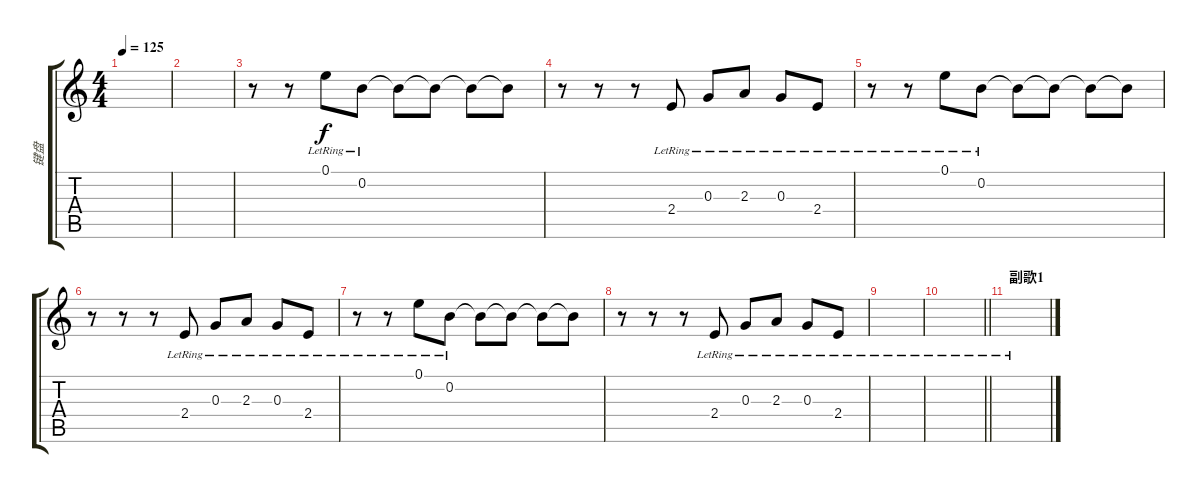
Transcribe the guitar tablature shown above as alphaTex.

\track ("键盘" "键盘") {instrument acousticguitarsteel}
\staff {score tabs}
\tuning (E4 B3 G3 D3 A2 E2) {hide}
\ts (4 4)
\tempo 125
\clef g2
\ks c
|
|
r.8 r.8 0.1{lr}.8 0.2{lr}.8 0.2{t}.8 0.2{t}.8 0.2{t}.8 0.2{t}.8 |
r.8 r.8 r.8 2.4{lr}.8 0.3{lr}.8 2.3{lr}.8 0.3{lr}.8 2.4{lr}.8 |
r.8 r.8 0.1{lr}.8 0.2{lr}.8 0.2{t}.8 0.2{t}.8 0.2{t}.8 0.2{t}.8 |
r.8 r.8 r.8 2.4{lr}.8 0.3{lr}.8 2.3{lr}.8 0.3{lr}.8 2.4{lr}.8 |
r.8 r.8 0.1{lr}.8 0.2{lr}.8 0.2{t}.8 0.2{t}.8 0.2{t}.8 0.2{t}.8 |
r.8 r.8 r.8 2.4{lr}.8 0.3{lr}.8 2.3{lr}.8 0.3{lr}.8 2.4{lr}.8 |
|
\barLineRight lightlight
|
\section ("" "副歌1")
